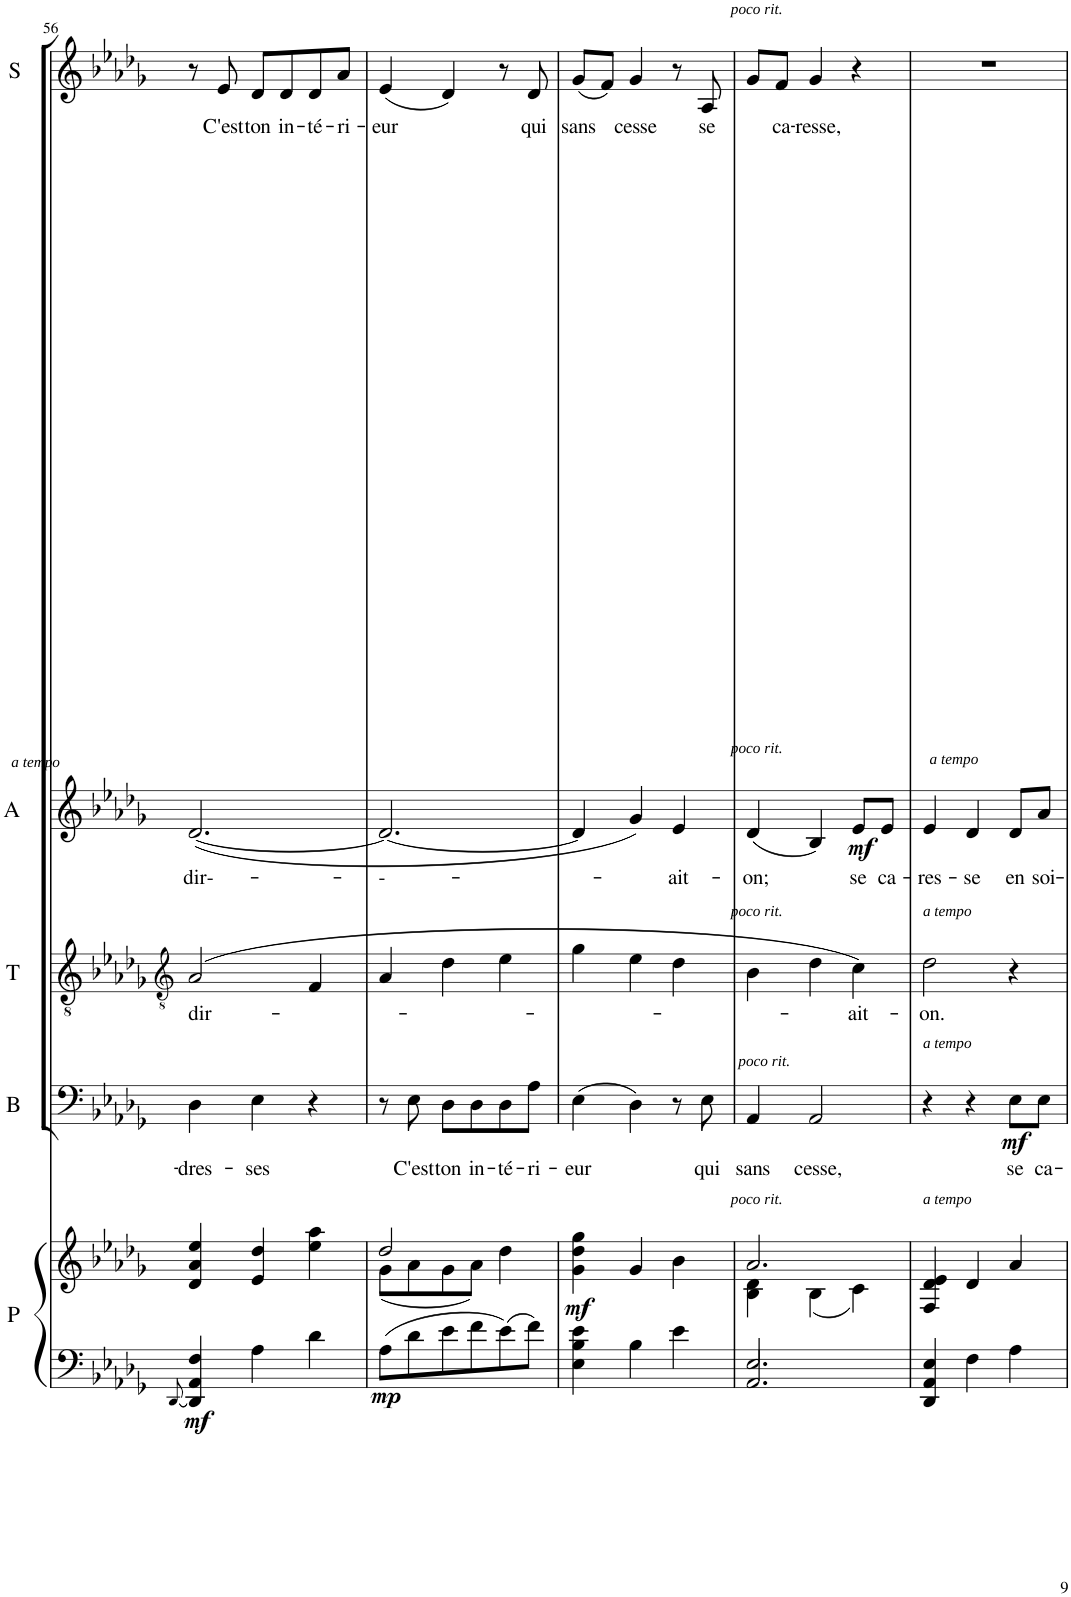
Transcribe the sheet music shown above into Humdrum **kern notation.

**kern	**kern	**dynam	**kern	**text	**dynam	**kern	**text	**kern	**text	**dynam	**kern	**text
*part5	*part5	*part5	*part4	*part4	*part4	*part3	*part3	*part2	*part2	*part2	*part1	*part1
*staff6	*staff5	*staff5/6	*staff4	*staff4	*staff4	*staff3	*staff3	*staff2	*staff2	*staff2	*staff1	*staff1
*I"Piano	*	*	*I"Basso	*	*	*I"Tenor	*	*I"Alto	*	*	*I"Soprano	*
*I'P	*	*	*I'B	*	*	*I'T	*	*I'A	*	*	*I'S	*
!!LO:PB:g=z
*clefF4	*clefG2	*	*clefF4	*	*	*clefGv2	*	*clefG2	*	*	*clefG2	*
*k[b-e-a-d-g-]	*k[b-e-a-d-g-]	*	*k[b-e-a-d-g-]	*	*	*k[b-e-a-d-g-]	*	*k[b-e-a-d-g-]	*	*	*k[b-e-a-d-g-]	*
*D-:	*D-:	*	*D-:	*	*	*D-:	*	*D-:	*	*	*D-:	*
*M3/4	*M3/4	*	*M3/4	*	*	*M3/4	*	*M3/4	*	*	*M3/4	*
=56	=56	=56	=56	=56	=56	=56	=56	=56	=56	=56	=56	=56
[8qDD-/	.	.	.	.	.	.	.	.	.	.	.	.
*^	*^	*	*	*	*	*	*	*	*	*	*	*
!	!	!	!	!LO:DY:b=2	!	!LO:LY:b	!	!	!LO:LY:b	!	!LO:LY:b	!	!	!
4DD-/] 4AA-/ 4F/	2ryy	4d-/ 4a-/ 4ee-/	2ryy	mf	4D-\	-dres-	.	(2A-/	dir-	([2.d-/	dir--	.	8r	.
!	!	!	!	!	!	!	!	!	!	!	!	!	!	!LO:LY:b
.	.	.	.	.	.	.	.	.	.	.	.	.	8e-/	C'est
!	!	!	!	!	!	!LO:LY:b	!	!	!	!	!	!	!	!LO:LY:b
4A-\	.	4e-/ 4dd-/	.	.	4E-\	-ses	.	.	.	.	.	.	8d-/L	ton
!	!	!	!	!	!	!	!	!	!	!	!	!	!	!LO:LY:b
.	.	.	.	.	.	.	.	.	.	.	.	.	8d-/	in-
!	!	!	!	!	!	!	!	!	!	!	!	!	!	!LO:LY:b
4d-\	4ryy	4ee-\ 4aa-\	4ryy	.	4r	.	.	4F/	.	.	.	.	8d-/	-té-
!	!	!	!	!	!	!	!	!	!	!	!	!	!	!LO:LY:b
.	.	.	.	.	.	.	.	.	.	.	.	.	8a-/J	-ri-
=57	=57	=57	=57	=57	=57	=57	=57	=57	=57	=57	=57	=57	=57	=57
!	!	!	!	!LO:DY:b=2	!	!	!	!	!	!	!LO:LY:b	!	!	!LO:LY:b
8A-\L	2ryy	2dd-/	(8g-\L	mp	8r	.	.	4A-/	.	2.d-/_	---	.	(4e-/	-eur
!	!	!	!	!	!	!LO:LY:b	!	!	!	!	!	!	!	!
8d-\	.	.	8a-\	.	8E-\	C'est	.	.	.	.	.	.	.	.
!	!	!	!	!	!	!LO:LY:b	!	!	!	!	!	!	!	!
8e-\	.	.	8g-\	.	8D-\L	ton	.	4d-\	.	.	.	.	4d-/)	.
!	!	!	!	!	!	!LO:LY:b	!	!	!	!	!	!	!	!
8f\	.	.	8a-\J)	.	8D-\	in-	.	.	.	.	.	.	.	.
!	!	!	!	!	!	!LO:LY:b	!	!	!	!	!	!	!	!
8e-\	4ryy	4dd-\	4ryy	.	8D-\	-té-	.	4e-\	.	.	.	.	8r	.
!	!	!	!	!	!	!LO:LY:b	!	!	!	!	!	!	!	!LO:LY:b
8f\J	.	.	.	.	8A-\J	-ri-	.	.	.	.	.	.	8d-/	qui
=58	=58	=58	=58	=58	=58	=58	=58	=58	=58	=58	=58	=58	=58	=58
!	!	!	!	!LO:DY:b	!	!LO:LY:b	!	!	!	!	!	!	!	!LO:LY:b
4E-\ 4B-\ 4e-\	2ryy	4g-\ 4dd-\ 4gg-\	2ryy	mf	(4E-\	-eur	.	4g-\	.	4d-/]	.	.	(8g-/L	sans
.	.	.	.	.	.	.	.	.	.	.	.	.	8f/J)	.
!	!	!	!	!	!	!	!	!	!	!	!	!	!	!LO:LY:b
4B-\	.	4g-/	.	.	4D-\)	.	.	4e-\	.	4g-/)	.	.	4g-/	cesse
!	!	!	!	!	!	!	!	!	!	!	!LO:LY:b	!	!	!
4e-\	4ryy	4b-\	4ryy	.	8r	.	.	4d-\	.	4e-/	-ait-	.	8r	.
!	!	!	!	!	!LO:TX:a:i:t=poco rit.	!	!	!	!	!	!	!	!	!
!	!	!	!	!	!	!LO:LY:b	!	!	!	!	!	!	!	!LO:LY:b
.	.	.	.	.	8E-\	qui	.	.	.	.	.	.	8A-/	se
!	!	!	!	!	!	!	!	!	!	!	!	!	!LO:TX:a:i:t=poco rit.	!
!	!	!	!	!	!	!	!	!	!	!LO:TX:a:i:t=poco rit.	!	!	!	!
!	!	!	!	!	!	!	!	!LO:TX:a:i:t=poco rit.	!	!	!	!	!	!
!	!	!LO:TX:a:i:t=poco rit.	!	!	!	!	!	!	!	!	!	!	!	!
=59	=59	=59	=59	=59	=59	=59	=59	=59	=59	=59	=59	=59	=59	=59
!	!	!	!	!	!	!LO:LY:b	!	!	!	!	!LO:LY:b	!	!	!
2.E-/	2.AA-/	2.a-/	4B-\ 4d-\	.	4AA-/	sans	.	4B-\	.	(4d-/	-on;	.	8g-/L	.
!	!	!	!	!	!	!	!	!	!	!	!	!	!	!LO:LY:b
.	.	.	.	.	.	.	.	.	.	.	.	.	8f/J	ca-
!	!	!	!	!	!	!LO:LY:b	!	!	!	!	!	!	!	!LO:LY:b
.	.	.	(4B-\	.	2AA-/	cesse,	.	4d-\	.	4B-/)	.	.	4g-/	-resse,
!	!	!	!	!	!	!	!	!	!LO:LY:b	!	!LO:LY:b	!LO:DY:b	!	!
.	.	.	4c\)	.	.	.	.	4c\)	-ait-	8e-/L	se	mf	4r	.
!	!	!	!	!	!	!	!	!	!	!	!LO:LY:b	!	!	!
.	.	.	.	.	.	.	.	.	.	8e-/J	ca-	.	.	.
!	!	!	!	!	!	!	!	!	!	!	!	!	!LO:TX:b:i:t=a tempo	!
=60	=60	=60	=60	=60	=60	=60	=60	=60	=60	=60	=60	=60	=60	=60
!	!	!	!	!	!	!	!	!	!	!LO:TX:a:i:t=a tempo	!	!	!	!
!	!	!	!	!	!	!	!	!LO:TX:a:i:t=a tempo	!	!	!	!	!	!
!	!	!	!	!	!LO:TX:a:i:t=a tempo	!	!	!	!	!	!	!	!	!
!	!	!LO:TX:a:i:t=a tempo	!	!	!	!	!	!	!	!	!	!	!	!
!	!	!	!	!	!	!	!	!	!LO:LY:b	!	!LO:LY:b	!	!	!
4DD-/ 4AA-/ 4E-/	2ryy	4F/ 4d-/ 4e-/	2ryy	.	4r	.	.	2d-\	-on.	4e-/	-res-	.	2.r	.
!	!	!	!	!	!	!	!	!	!	!	!LO:LY:b	!	!	!
4F\	.	4d-/	.	.	4r	.	.	.	.	4d-/	-se	.	.	.
!	!	!	!	!	!	!LO:LY:b	!LO:DY:b	!	!	!	!LO:LY:b	!	!	!
4A-\	4ryy	4a-/	4ryy	.	8E-\L	se	mf	4r	.	8d-/L	en	.	.	.
!	!	!	!	!	!	!LO:LY:b	!	!	!	!	!LO:LY:b	!	!	!
.	.	.	.	.	8E-\J	ca-	.	.	.	8a-/J	soi-	.	.	.
*v	*v	*	*	*	*	*	*	*	*	*	*	*	*	*
*	*v	*v	*	*	*	*	*	*	*	*	*	*	*
=	=	=	=	=	=	=	=	=	=	=	=	=
*-	*-	*-	*-	*-	*-	*-	*-	*-	*-	*-	*-	*-
